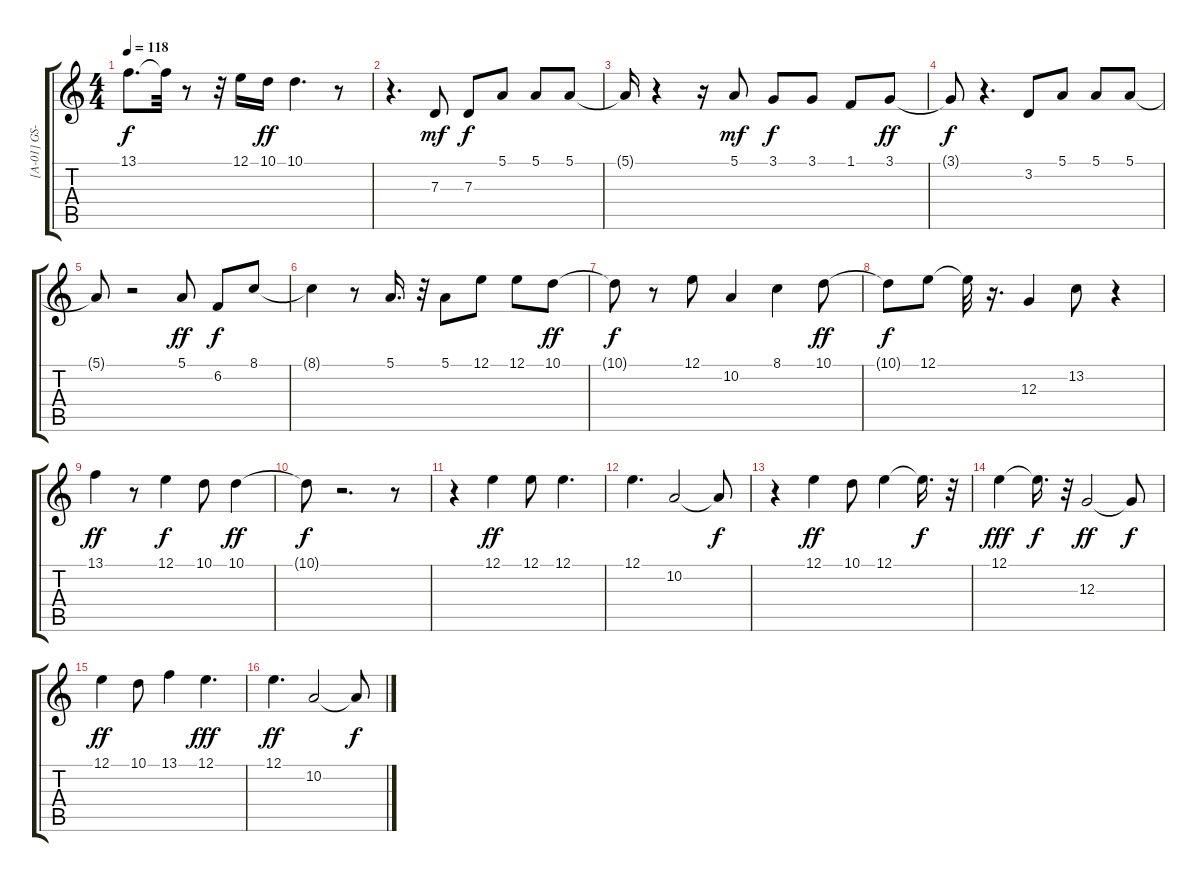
\track ("[A-01] GS-CTR/USER EXC/VOC" "[A-01] GS-") {instrument trombone}
\staff {score tabs}
\tuning (E4 B3 G3 D3 A2 E2) {hide}
\ts (4 4)
\tempo 118
\clef g2
\ks c
13.1.8{d dy f} 13.1{t}.32 r.8 r.32 12.1.16 10.1.16{dy ff} 10.1.4{d} r.8 |
r.4{d} 7.3.8{dy mf} 7.3.8{dy f} 5.1.8 5.1.8 5.1.8 |
5.1{t}.16 r.4 r.16 5.1.8{dy mf} 3.1.8{dy f} 3.1.8 1.1.8 3.1.8{dy ff} |
3.1{t}.8{dy f} r.4{d} 3.2.8 5.1.8 5.1.8 5.1.8 |
5.1{t}.8 r.2 5.1.8{dy ff} 6.2.8{dy f} 8.1.8 |
8.1{t}.4 r.8 5.1.16{d} r.32 5.1.8 12.1.8 12.1.8 10.1.8{dy ff} |
10.1{t}.8{dy f} r.8 12.1.8 10.2.4 8.1.4 10.1.8{dy ff} |
10.1{t}.8{dy f} 12.1.8 12.1{t}.32 r.16{d} 12.3.4 13.2.8 r.4 |
13.1.4{dy ff} r.8 12.1.4{dy f} 10.1.8 10.1.4{dy ff} |
10.1{t}.8{dy f} r.2{d} r.8 |
r.4 12.1.4{dy ff} 12.1.8 12.1.4{d} |
12.1.4{d} 10.2.2 10.2{t}.8{dy f} |
r.4 12.1.4{dy ff} 10.1.8 12.1.4 12.1{t}.16{d dy f} r.32 |
12.1.4{dy fff} 12.1{t}.16{d dy f} r.32 12.3.2{dy ff} 12.3{t}.8{dy f} |
12.1.4{dy ff} 10.1.8 13.1.4 12.1.4{d dy fff} |
12.1.4{d dy ff} 10.2.2 10.2{t}.8{dy f}
